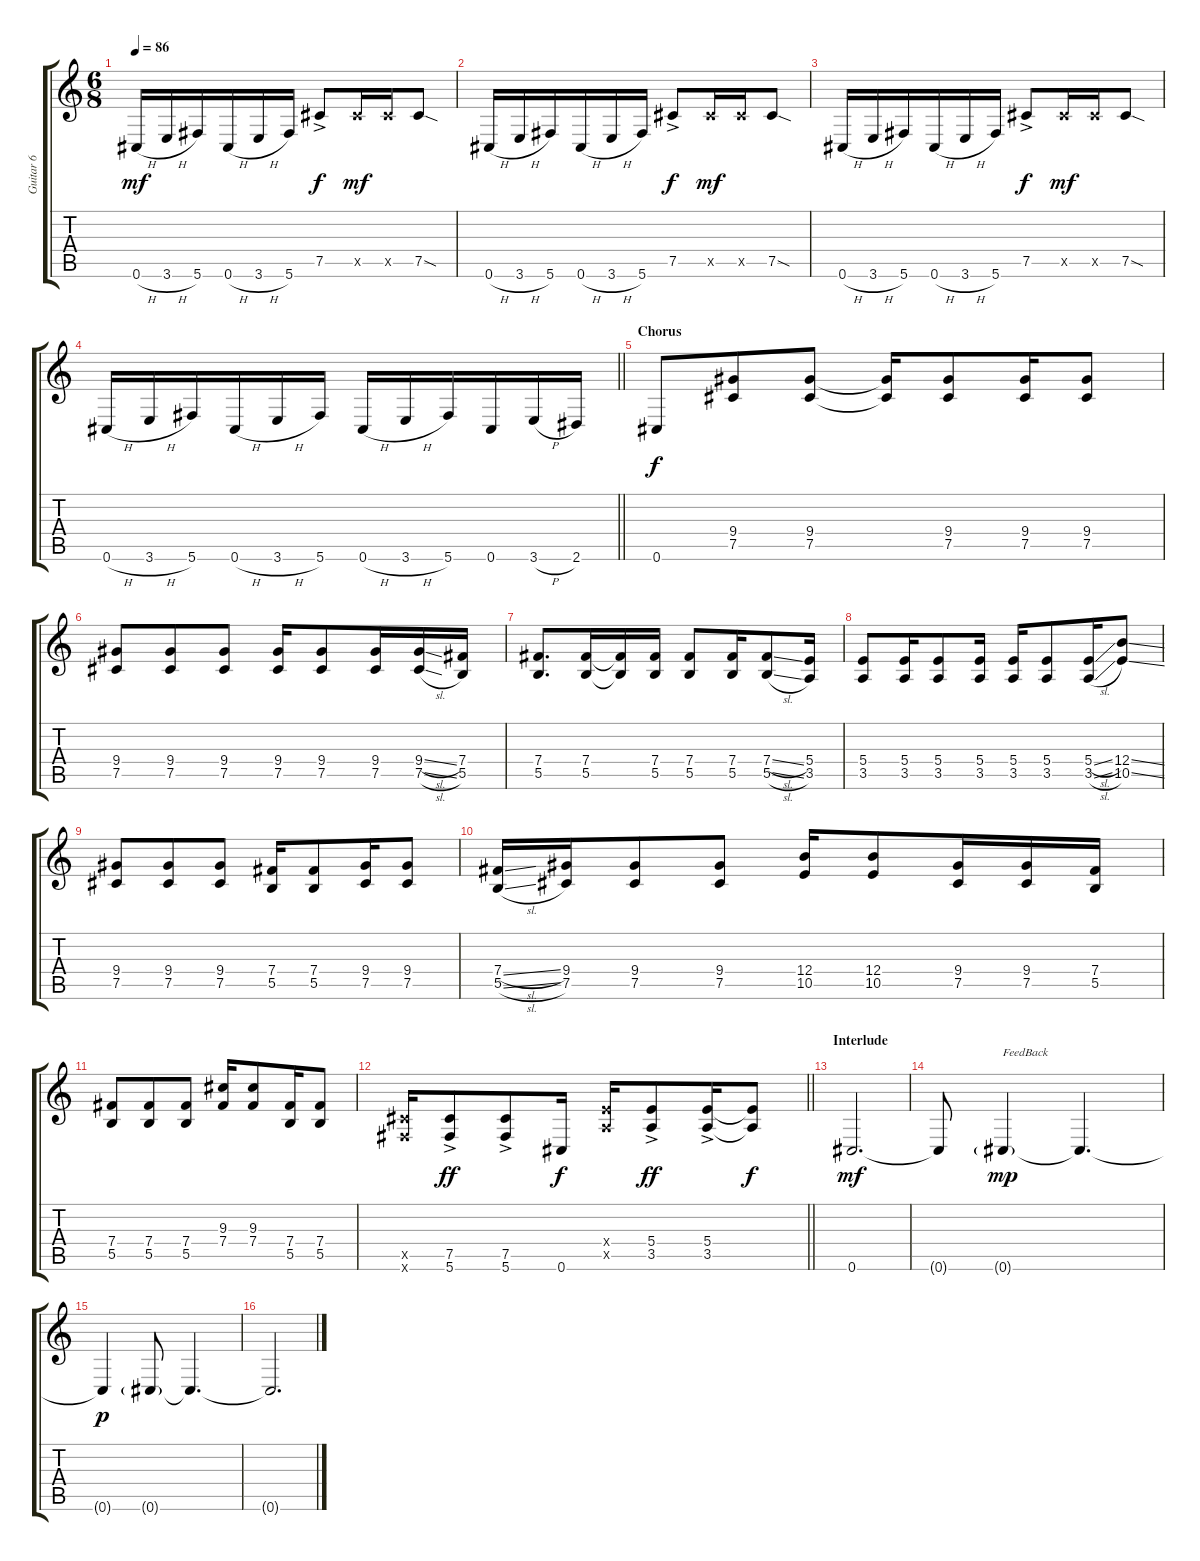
\track ("Guitar 6" "Guitar 6") {instrument distortionguitar}
\staff {score tabs}
\tuning (Db4 Ab3 E3 B2 Gb2 Db2) {hide}
\ts (6 8)
\tempo 86
\clef g2
\ks c
0.6{h}.16{dy mf} 3.6{h}.16 5.6.16 0.6{h}.16 3.6{h}.16 5.6.16 7.5{ac}.8{dy f} 7.5{x}.16{dy mf} 7.5{x}.16 7.5{sod}.8 |
0.6{h}.16 3.6{h}.16 5.6.16 0.6{h}.16 3.6{h}.16 5.6.16 7.5{ac}.8{dy f} 7.5{x}.16{dy mf} 7.5{x}.16 7.5{sod}.8 |
0.6{h}.16 3.6{h}.16 5.6.16 0.6{h}.16 3.6{h}.16 5.6.16 7.5{ac}.8{dy f} 7.5{x}.16{dy mf} 7.5{x}.16 7.5{sod}.8 |
\barLineRight lightlight
0.6{h}.16 3.6{h}.16 5.6.16 0.6{h}.16 3.6{h}.16 5.6.16 0.6{h}.16 3.6{h}.16 5.6.16 0.6.16 3.6{h}.16 2.6.16 |
\section ("" "Chorus")
0.6.8{dy f} (9.4 7.5).8 (9.4 7.5).8 (9.4{t} 7.5{t}).16 (9.4 7.5).8 (9.4 7.5).16 (9.4 7.5).8 |
(9.4 7.5).8 (9.4 7.5).8 (9.4 7.5).8 (9.4 7.5).16 (9.4 7.5).8 (9.4 7.5).16 (9.4{sl} 7.5{sl}).16 (7.4 5.5).16 |
(7.4 5.5).8{d} (7.4 5.5).16 (7.4{t} 5.5{t}).16 (7.4 5.5).16 (7.4 5.5).8 (7.4 5.5).16 (7.4{sl} 5.5{sl}).8 (5.4 3.5).16 |
(5.4 3.5).8 (5.4 3.5).16 (5.4 3.5).8 (5.4 3.5).16 (5.4 3.5).16 (5.4 3.5).8 (5.4{sl} 3.5{sl}).16 (12.4{ss} 10.5{ss}).8 |
(9.4 7.5).8 (9.4 7.5).8 (9.4 7.5).8 (7.4 5.5).16 (7.4 5.5).8 (9.4 7.5).16 (9.4 7.5).8 |
(7.4{sl} 5.5{sl}).16 (9.4 7.5).16 (9.4 7.5).8 (9.4 7.5).8 (12.4 10.5).16 (12.4 10.5).8 (9.4 7.5).16 (9.4 7.5).16 (7.4 5.5).16 |
(7.4 5.5).8 (7.4 5.5).8 (7.4 5.5).8 (9.3 7.4).16 (9.3 7.4).8 (7.4 5.5).16 (7.4 5.5).8 |
\barLineRight lightlight
(7.5{x} 5.6{x}).16 (7.5{ac} 5.6{ac}).8{dy ff} (7.5{ac} 5.6{ac}).8 0.6.16{dy f} (5.4{x} 3.5{x}).16 (5.4{ac} 3.5{ac}).8{dy ff} (5.4{ac} 3.5{ac}).16 (5.4{t} 3.5{t}).8{dy f} |
\section ("" "Interlude")
0.6.2{d dy mf} |
0.6{t}.8{volume 0} 0.6{g}.4{txt "FeedBack" dy mp} 0.6{t}.4{d} |
0.6{t}.4{dy p} 0.6{g}.8 0.6{t}.4{d} |
0.6{t}.2{d}
